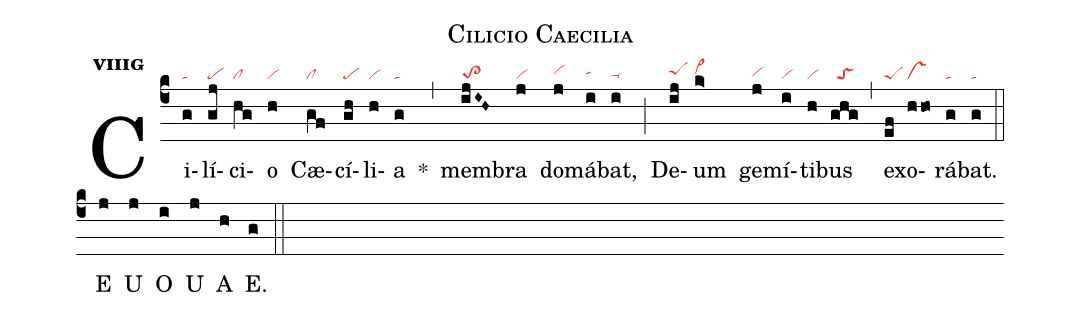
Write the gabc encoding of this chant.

name:Cilicio Caecilia;
office-part:an;
mode:8g;
nabc-lines:1;
%%
initial-style: 1;
name:Cilicio Caecilia;
mode: 8;
office-part: Antiphona;
annotation: Ant.;
annotation: viii g;
nabc-lines:1;
%%
(c4) Ci(g|ta)lí(gj|pe)ci(hg|cl)o(h|vi) Cæ(gf|cl)cí(gh|pe)li(h|vi)a(g|ta) <sp>*</sp>(,) mem(ijI~H~|to>2)bra(j|vi) do(j|vihh)má(i|tahh)bat,(i|ta-hg) (;) De(ij|peShh)um(k>|vi>hh) ge(j|vihg)mí(i|vi)ti(h|vi)bus(ghg|//toS) (,) ex(ef|peS)o(hho|vs)rá(g|ta)bat.(g|ta) (::)
<eu>E(j) U(j) O(i) U(j) A(h) E.(g) </eu>(::)
